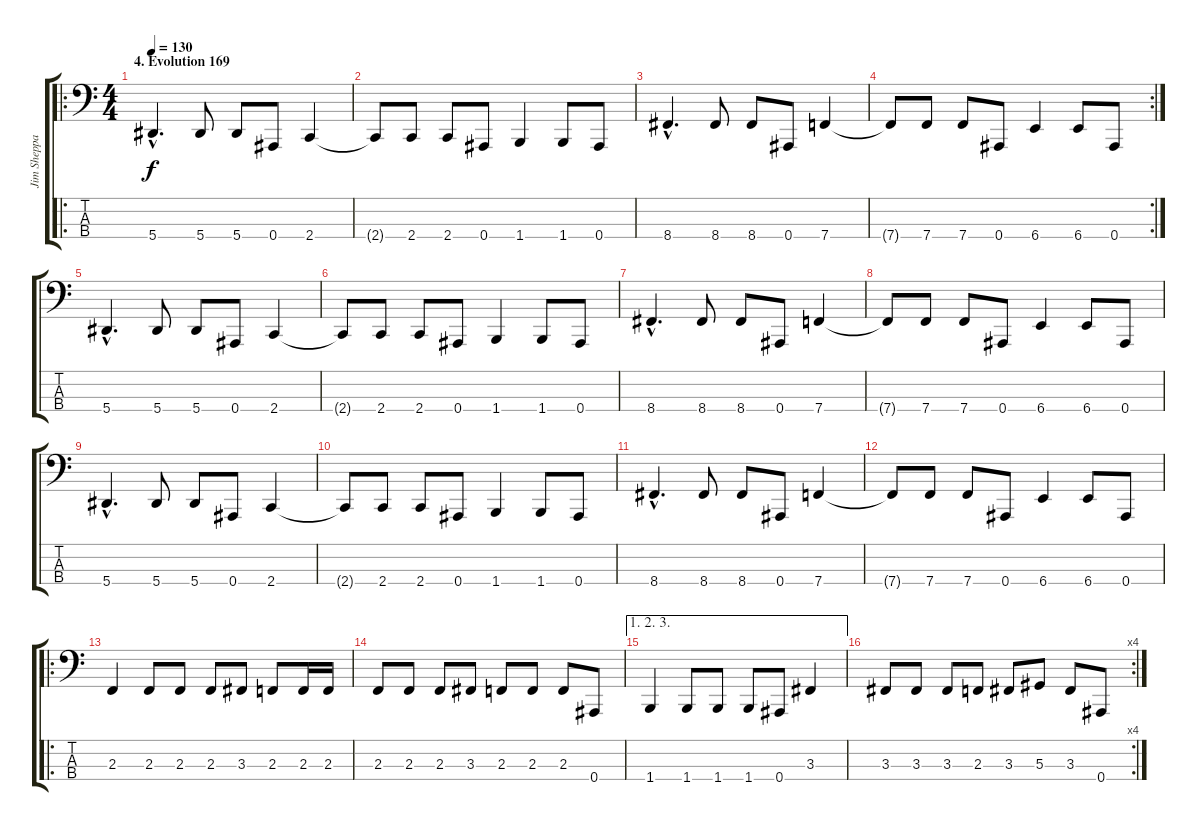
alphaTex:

\track ("Jim Sheppard" "Jim Sheppa") {instrument electricbassfinger}
\staff {score tabs}
\tuning (Db2 Ab1 Eb1 Bb0) {hide}
\ro
\ts (4 4)
\section ("" "4. Evolution 169")
\tempo 130
\clef f4
\ks c
5.4{hac}.4{d dy f instrument electricbassfinger} 5.4.8 5.4.8 0.4.8 2.4.4 |
2.4{t}.8 2.4.8 2.4.8 0.4.8 1.4.4 1.4.8 0.4.8 |
8.4{hac}.4{d} 8.4.8 8.4.8 0.4.8 7.4.4 |
\rc 2
7.4{t}.8 7.4.8 7.4.8 0.4.8 6.4.4 6.4.8 0.4.8 |
5.4{hac}.4{d} 5.4.8 5.4.8 0.4.8 2.4.4 |
2.4{t}.8 2.4.8 2.4.8 0.4.8 1.4.4 1.4.8 0.4.8 |
8.4{hac}.4{d} 8.4.8 8.4.8 0.4.8 7.4.4 |
7.4{t}.8 7.4.8 7.4.8 0.4.8 6.4.4 6.4.8 0.4.8 |
5.4{hac}.4{d} 5.4.8 5.4.8 0.4.8 2.4.4 |
2.4{t}.8 2.4.8 2.4.8 0.4.8 1.4.4 1.4.8 0.4.8 |
8.4{hac}.4{d} 8.4.8 8.4.8 0.4.8 7.4.4 |
7.4{t}.8 7.4.8 7.4.8 0.4.8 6.4.4 6.4.8 0.4.8 |
\ro
2.3.4 2.3.8 2.3.8 2.3.8 3.3.8 2.3.8 2.3.16 2.3.16 |
2.3.8 2.3.8 2.3.8 3.3.8 2.3.8 2.3.8 2.3.8 0.4.8 |
\ae (1 2 3)
1.4.4 1.4.8 1.4.8 1.4.8 0.4.8 3.3.4 |
\rc 4
3.3.8 3.3.8 3.3.8 2.3.8 3.3.8 5.3.8 3.3.8 0.4.8
